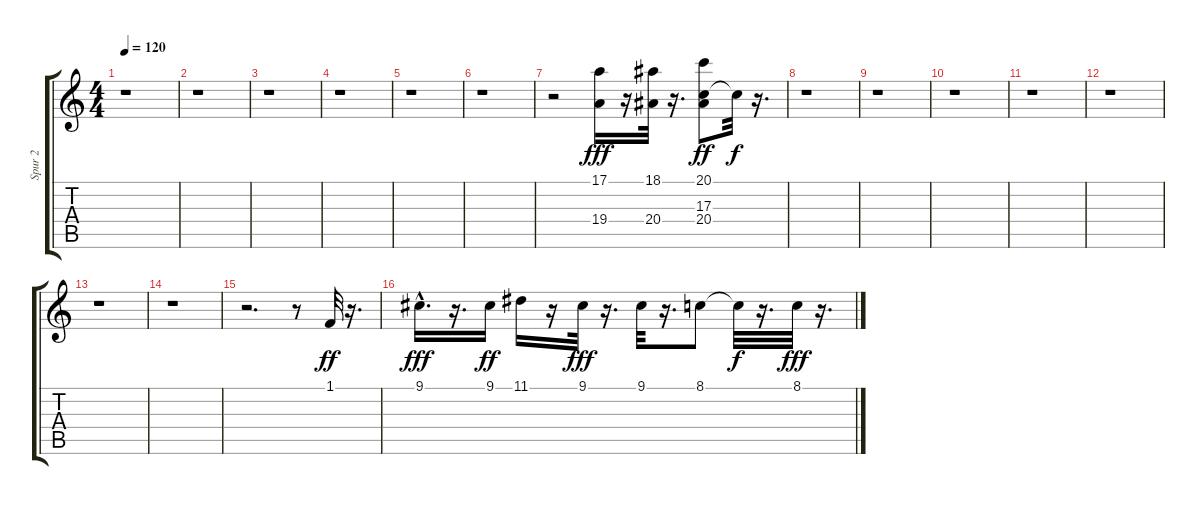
\track ("Spur 2" "Spur 2") {instrument synthbrass1}
\staff {score tabs}
\tuning (E4 B3 G3 D3 A2 E2) {hide}
\ts (4 4)
\tempo 120
\clef g2
\ks c
r.1{dy fff} |
r.1 |
r.1 |
r.1 |
r.1 |
r.1 |
r.2 (17.1 19.4).16{instrument synthbrass1} r.16 (18.1 20.4).32 r.16{d} (20.1 17.3 20.4).8{dy ff} 17.3{t}.32{dy f} r.16{d} |
r.1 |
r.1 |
r.1 |
r.1 |
r.1 |
r.1 |
r.1 |
r.2{d} r.8 1.1.32{dy ff instrument synthbrass1} r.16{d} |
9.1{hac}.16{d dy fff} r.16{d} 9.1.16{dy ff} 11.1.16 r.16 9.1.32{dy fff} r.16{d} 9.1.32 r.16{d} 8.1.8 8.1{t}.32{dy f} r.16{d} 8.1.32{dy fff} r.16{d}
